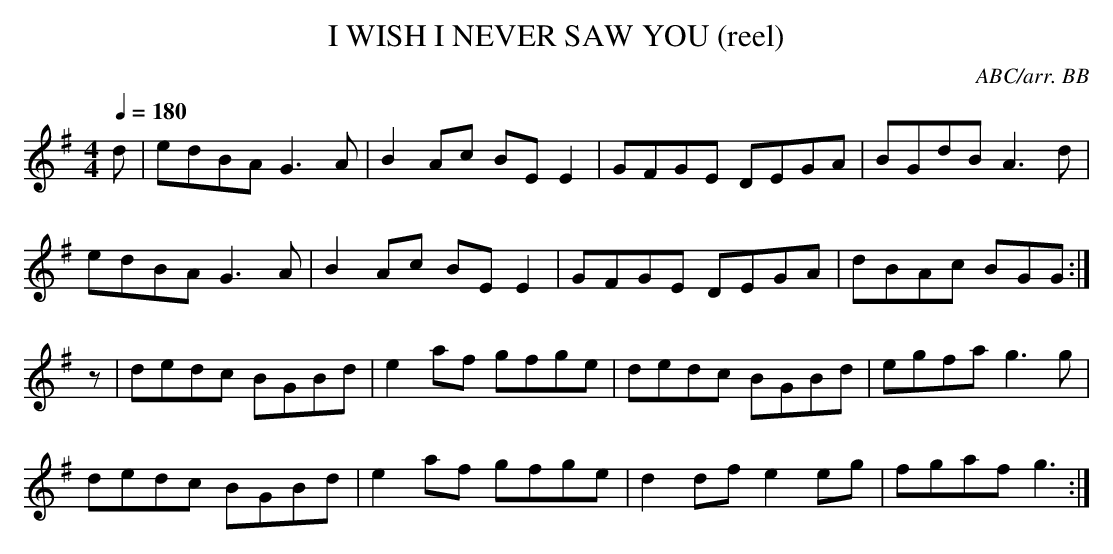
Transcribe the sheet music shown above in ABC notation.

X:1
T:I WISH I NEVER SAW YOU (reel)
C:ABC/arr. BB
Q:1/4=180
M:4/4
L:1/8
K:G
d|edBA G3A|B2Ac BEE2|GFGE DEGA|BGdB A3d|
edBA G3 A|B2 Ac BE E2|GFGE DEGA|dBAc BGG :|
z|dedc BGBd|e2 af gfge|dedc BGBd|egfa g3 g|
dedc BGBd|e2 af gfge|d2 df e2 eg|fgaf g3 :|
